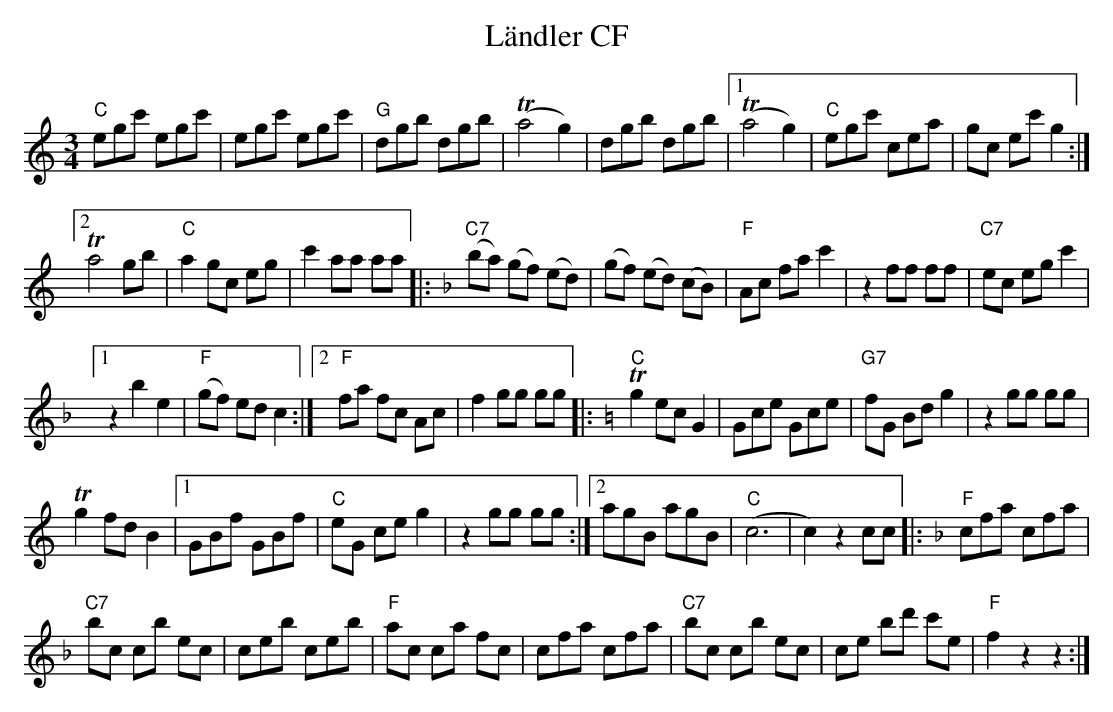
X:1
T: L\"andler CF
M:3/4
L:1/8
K:C
"C"egc' egc' | egc' egc' | "G"dgb dgb | (Ta4g2) | dgb dgb |1 (Ta4g2) | "C"egc' cea | gc ec' g2 :|2
Ta4 gb | "C"a2 gc eg | c'2 aa aa |: [K:F] "C7"(ba) (gf) (ed) | (gf) (ed) (cB) | "F"Ac fa c'2 | z2ff ff | "C7"ec eg c'2 |1
z2b2e2 | "F"(gf) ed c2 :|2 "F"fa fc Ac | f2gg gg |: [K:C] "C"Tg2 ecG2 | Gce Gce | "G7"fG Bd g2 | z2 gg gg |
Tg2 fd B2 |1 GBf GBf | "C"eG ceg2 | z2gg gg :|2 agB agB | "C"(c6 | c2)z2cc |: [K:F] "F"cfa cfa |
"C7"bc cb ec | ceb ceb | "F"ac ca fc | cfa cfa | "C7"bc cb ec | ce bd' c'e | "F"f2z2z2 :|
